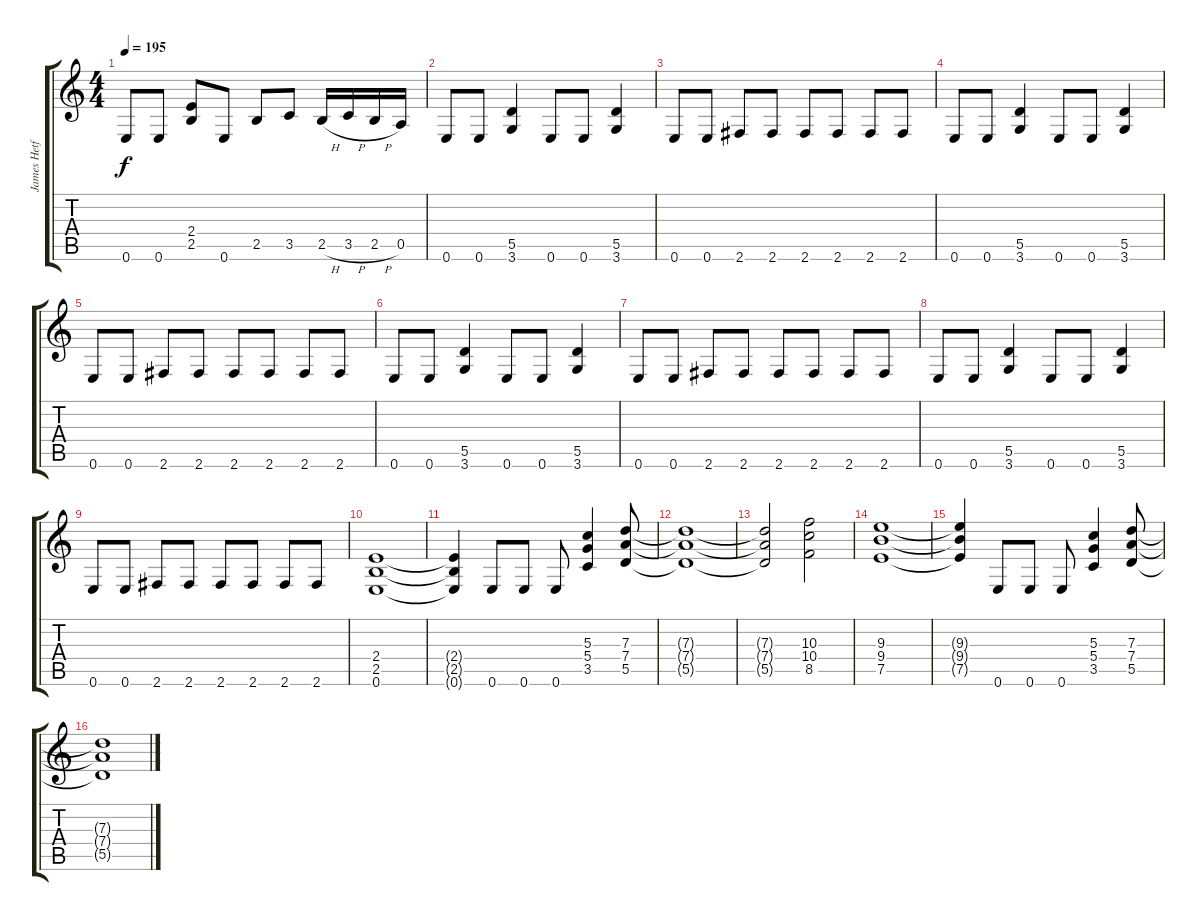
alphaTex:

\track ("James Hetfield (Guitar)" "James Hetf") {instrument distortionguitar}
\staff {score tabs}
\tuning (E4 B3 G3 D3 A2 E2) {hide}
\ts (4 4)
\tempo 195
\clef g2
\ks c
0.6.8{dy f} 0.6.8 (2.4 2.5).8 0.6.8 2.5.8 3.5.8 2.5{h}.16 3.5{h}.16 2.5{h}.16 0.5.16 |
0.6.8 0.6.8 (5.5 3.6).4 0.6.8 0.6.8 (5.5 3.6).4 |
0.6.8 0.6.8 2.6.8 2.6.8 2.6.8 2.6.8 2.6.8 2.6.8 |
0.6.8 0.6.8 (5.5 3.6).4 0.6.8 0.6.8 (5.5 3.6).4 |
0.6.8 0.6.8 2.6.8 2.6.8 2.6.8 2.6.8 2.6.8 2.6.8 |
0.6.8 0.6.8 (5.5 3.6).4 0.6.8 0.6.8 (5.5 3.6).4 |
0.6.8 0.6.8 2.6.8 2.6.8 2.6.8 2.6.8 2.6.8 2.6.8 |
0.6.8 0.6.8 (5.5 3.6).4 0.6.8 0.6.8 (5.5 3.6).4 |
0.6.8 0.6.8 2.6.8 2.6.8 2.6.8 2.6.8 2.6.8 2.6.8 |
(2.4 2.5 0.6).1 |
(2.4{t} 2.5{t} 0.6{t}).4 0.6.8 0.6.8 0.6.8 (5.3 5.4 3.5).4 (7.3 7.4 5.5).8 |
(7.3{t} 7.4{t} 5.5{t}).1 |
(7.3{t} 7.4{t} 5.5{t}).2 (10.3 10.4 8.5).2 |
(9.3 9.4 7.5).1 |
(9.3{t} 9.4{t} 7.5{t}).4 0.6.8 0.6.8 0.6.8 (5.3 5.4 3.5).4 (7.3 7.4 5.5).8 |
(7.3{t} 7.4{t} 5.5{t}).1
